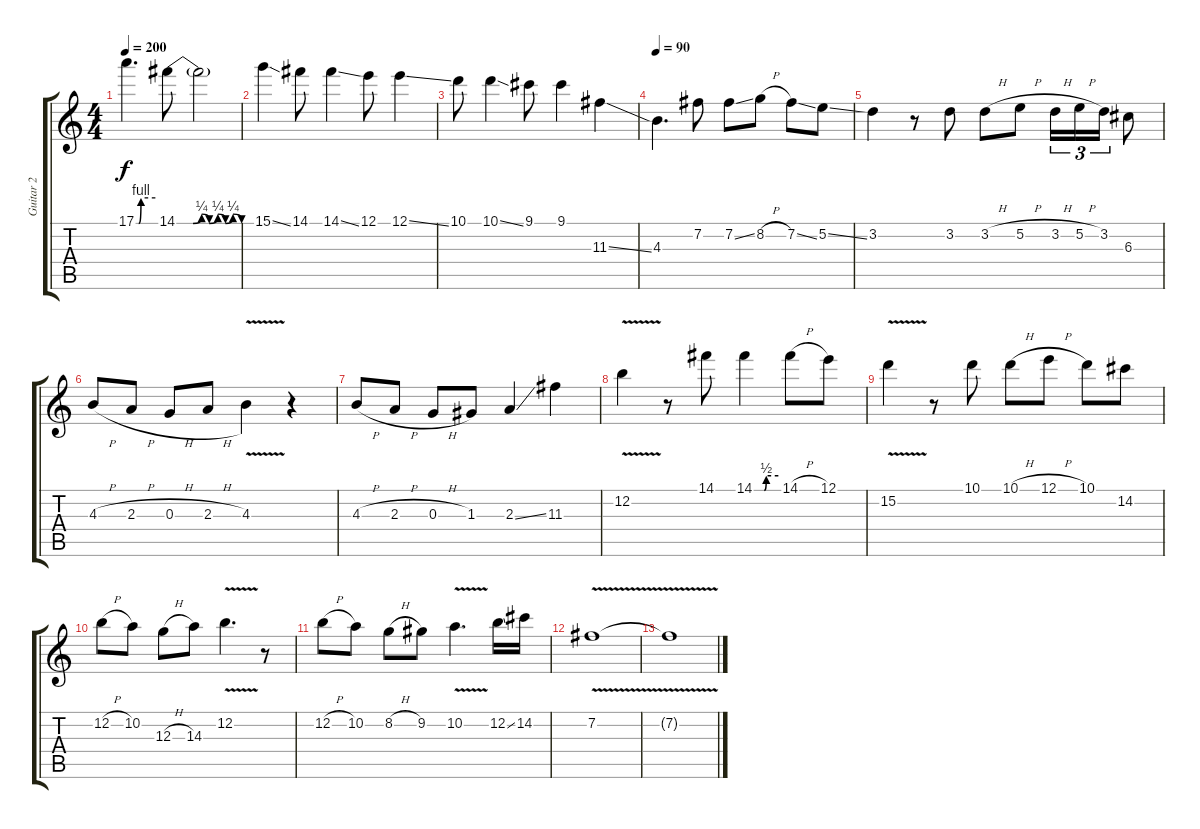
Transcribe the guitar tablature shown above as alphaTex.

\track ("Guitar 2" "Guitar 2") {instrument distortionguitar}
\staff {score tabs}
\tuning (E4 B3 G3 D3 A2 E2) {hide}
\ts (4 4)
\tempo 200
\clef g2
\ks c
17.1{be (custom 0 0 8 0 15 4 60 4)}.4{d dy f} 14.1{be (custom 0 0 15 0 23 1 30 0 38 1 45 0 52 1 60 0)}.8 14.1{t}.2 |
15.1{ss}.4 14.1.8 14.1{ss}.4 12.1.8 12.1{ss}.4 |
10.1.8 10.1{ss}.4 9.1.8 9.1.4 11.3{ss}.4 |
\tempo 90
4.3.4{d} 7.2.8 7.2{ss}.8 8.2{h}.8 7.2{ss}.8 5.2{ss}.8 |
3.2.4 r.8 3.2.8 3.2{h}.8 5.2{h}.8 3.2{h}.16{tu (3 2)} 5.2{h}.16{tu (3 2)} 3.2.16{tu (3 2)} 6.3.8 |
4.3{h}.8 2.3{h}.8 0.3{h}.8 2.3{h}.8 4.3{v}.4 r.4 |
4.3{h}.8 2.3{h}.8 0.3{h}.8 1.3.8 2.3{ss}.4 11.3.4 |
12.2{v}.4 r.8 14.1.8 14.1{be (custom 0 0 25 0 30 2 60 2)}.4 14.1{h}.8 12.1.8 |
15.2{v}.4 r.8 10.1.8 10.1{h}.8 12.1{h}.8 10.1.8 14.2.8 |
12.2{h}.8 10.2.8 12.3{h}.8 14.3.8 12.2{v}.4{d} r.8 |
12.2{h}.8 10.2.8 8.2{h}.8 9.2.8 10.2{v}.4{d} 12.2{ss}.16 14.2.16 |
7.2{v}.1 |
7.2{t}.1
